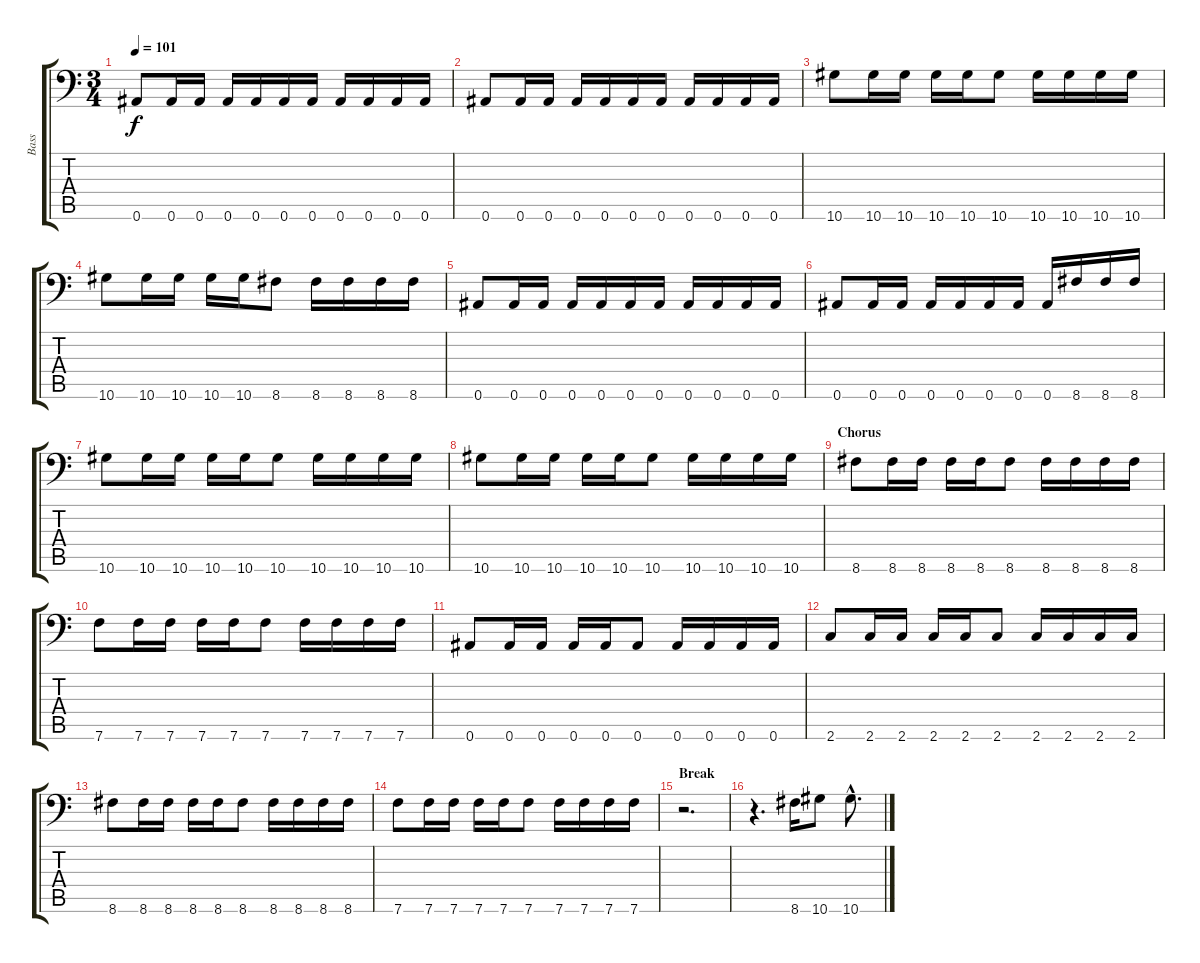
\track ("Bass" "Bass") {instrument electricbassfinger}
\staff {score tabs}
\tuning (C4 G3 Eb3 Bb2 F2 Bb1) {hide}
\ts (3 4)
\tempo 101
\clef f4
\ks c
0.6.8{dy f} 0.6.16 0.6.16 0.6.16 0.6.16 0.6.16 0.6.16 0.6.16 0.6.16 0.6.16 0.6.16 |
0.6.8 0.6.16 0.6.16 0.6.16 0.6.16 0.6.16 0.6.16 0.6.16 0.6.16 0.6.16 0.6.16 |
10.6.8 10.6.16 10.6.16 10.6.16 10.6.16 10.6.8 10.6.16 10.6.16 10.6.16 10.6.16 |
10.6.8 10.6.16 10.6.16 10.6.16 10.6.16 8.6.8 8.6.16 8.6.16 8.6.16 8.6.16 |
0.6.8 0.6.16 0.6.16 0.6.16 0.6.16 0.6.16 0.6.16 0.6.16 0.6.16 0.6.16 0.6.16 |
0.6.8 0.6.16 0.6.16 0.6.16 0.6.16 0.6.16 0.6.16 0.6.16 8.6.16 8.6.16 8.6.16 |
10.6.8 10.6.16 10.6.16 10.6.16 10.6.16 10.6.8 10.6.16 10.6.16 10.6.16 10.6.16 |
10.6.8 10.6.16 10.6.16 10.6.16 10.6.16 10.6.8 10.6.16 10.6.16 10.6.16 10.6.16 |
\section ("" "Chorus")
8.6.8 8.6.16 8.6.16 8.6.16 8.6.16 8.6.8 8.6.16 8.6.16 8.6.16 8.6.16 |
7.6.8 7.6.16 7.6.16 7.6.16 7.6.16 7.6.8 7.6.16 7.6.16 7.6.16 7.6.16 |
0.6.8 0.6.16 0.6.16 0.6.16 0.6.16 0.6.8 0.6.16 0.6.16 0.6.16 0.6.16 |
2.6.8 2.6.16 2.6.16 2.6.16 2.6.16 2.6.8 2.6.16 2.6.16 2.6.16 2.6.16 |
8.6.8 8.6.16 8.6.16 8.6.16 8.6.16 8.6.8 8.6.16 8.6.16 8.6.16 8.6.16 |
7.6.8 7.6.16 7.6.16 7.6.16 7.6.16 7.6.8 7.6.16 7.6.16 7.6.16 7.6.16 |
\section ("" "Break")
r.2{d} |
r.4{d} 8.6.16 10.6.8 10.6{hac}.8{d}
